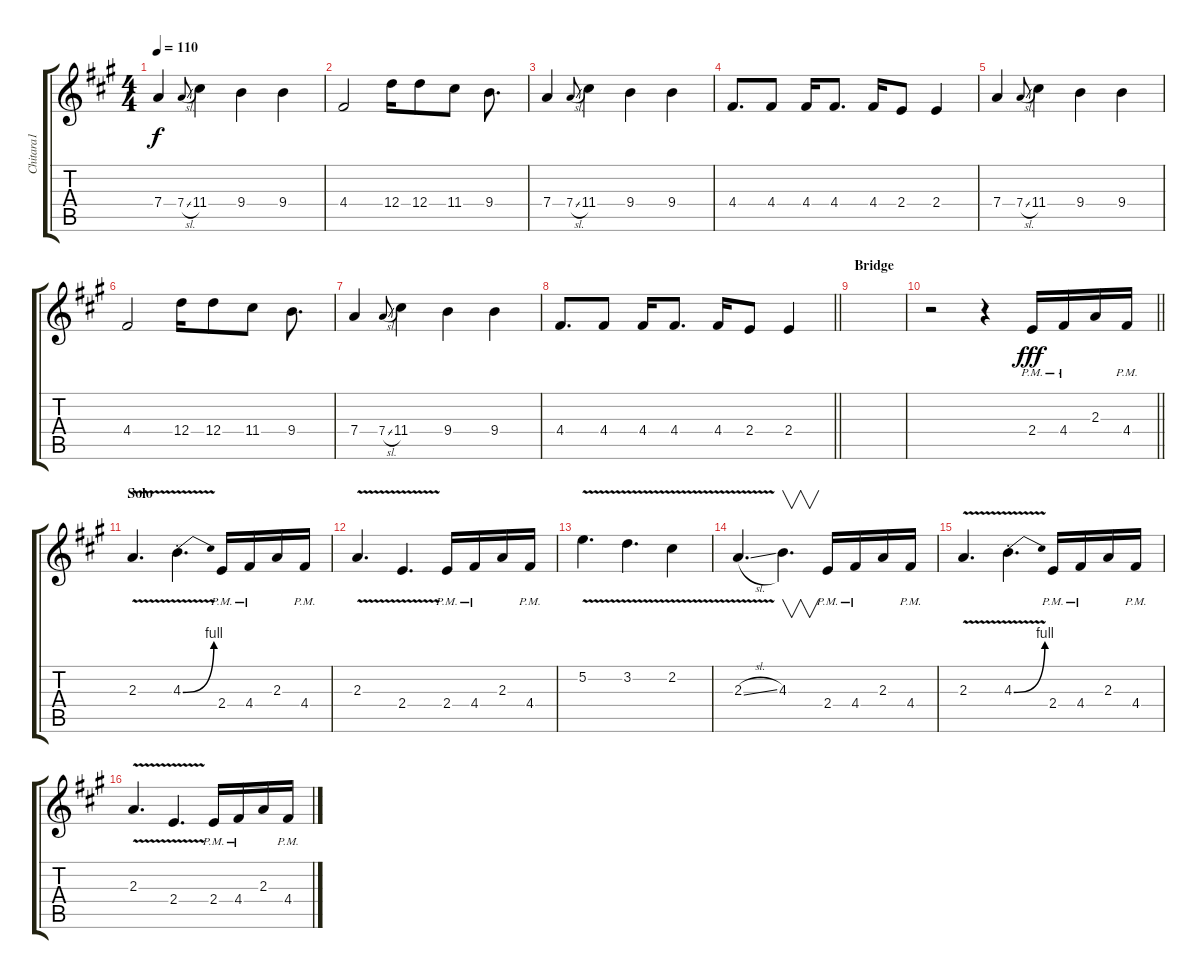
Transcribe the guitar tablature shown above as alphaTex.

\track ("Chitara1" "Chitara1") {instrument distortionguitar}
\staff {score tabs}
\tuning (E4 B3 G3 D3 A2 E2) {hide}
\ts (4 4)
\tempo 110
\clef g2
\ks a
7.4.4{dy f} 7.4{sl}.8{gr onbeat} 11.4.4 9.4.4 9.4.4 |
4.4.2 12.4.16 12.4.8 11.4.8 9.4.8{d} |
7.4.4 7.4{sl}.8{gr onbeat} 11.4.4 9.4.4 9.4.4 |
4.4.8{d} 4.4.8 4.4.16 4.4.8{d} 4.4.16 2.4.8 2.4.4 |
7.4.4 7.4{sl}.8{gr onbeat} 11.4.4 9.4.4 9.4.4 |
4.4.2 12.4.16 12.4.8 11.4.8 9.4.8{d} |
7.4.4 7.4{sl}.8{gr onbeat} 11.4.4 9.4.4 9.4.4 |
\barLineRight lightlight
4.4.8{d} 4.4.8 4.4.16 4.4.8{d} 4.4.16 2.4.8 2.4.4 |
\section ("" "Bridge")
|
\barLineRight lightlight
r.2 r.4 2.4{pm}.16{dy fff} 4.4{pm}.16 2.3.16 4.4{pm}.16 |
\section ("" "Solo")
2.3{v}.4{d} 4.3{be (bend 0 0 60 4) v st}.4{d} 2.4{pm}.16 4.4{pm}.16 2.3.16 4.4{pm}.16 |
2.3{v}.4{d} 2.4{v}.4{d} 2.4{pm}.16 4.4{pm}.16 2.3.16 4.4{pm}.16 |
5.2{v}.4{d} 3.2{v}.4{d} 2.2{v}.4 |
2.3{v sl}.4{d} 4.3.4{v d} 2.4{pm}.16 4.4{pm}.16 2.3.16 4.4{pm}.16 |
2.3{v}.4{d} 4.3{be (bend 0 0 60 4) v st}.4{d} 2.4{pm}.16 4.4{pm}.16 2.3.16 4.4{pm}.16 |
2.3{v}.4{d} 2.4{v}.4{d} 2.4{pm}.16 4.4{pm}.16 2.3.16 4.4{pm}.16
